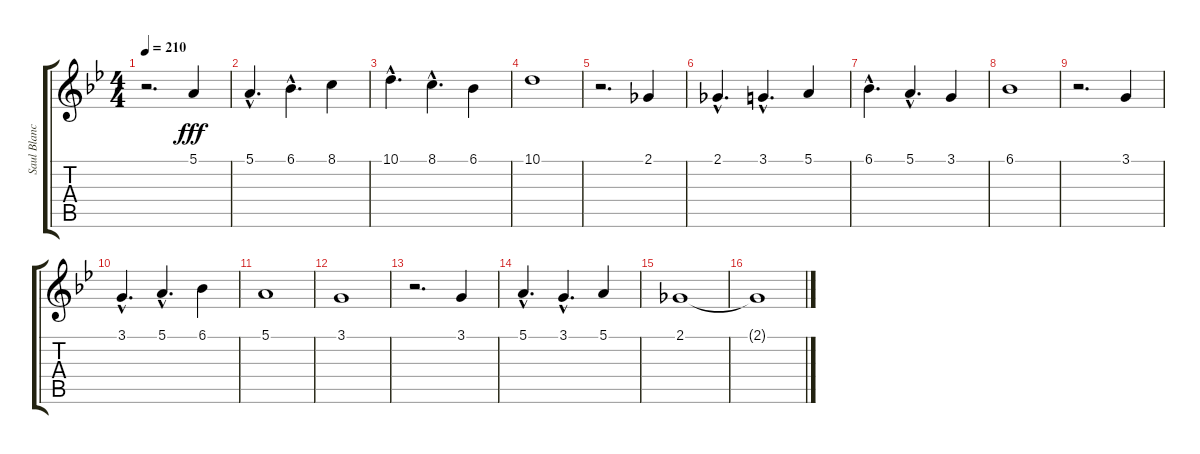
\track ("Saul Blanch" "Saul Blanc") {instrument baritonesax}
\staff {score tabs}
\tuning (E4 B3 G3 D3 A2 E2) {hide}
\ts (4 4)
\tempo 210
\clef g2
\ks gminor
r.2{d dy fff} 5.1.4 |
5.1{hac}.4{d} 6.1{hac}.4{d} 8.1.4 |
10.1{hac}.4{d} 8.1{hac}.4{d} 6.1.4 |
10.1.1 |
r.2{d} 2.1.4 |
2.1{hac}.4{d} 3.1{hac}.4{d} 5.1.4 |
6.1{hac}.4{d} 5.1{hac}.4{d} 3.1.4 |
6.1.1 |
r.2{d} 3.1.4 |
3.1{hac}.4{d} 5.1{hac}.4{d} 6.1.4 |
5.1.1 |
3.1.1 |
r.2{d} 3.1.4 |
5.1{hac}.4{d} 3.1{hac}.4{d} 5.1.4 |
2.1.1 |
2.1{t}.1
